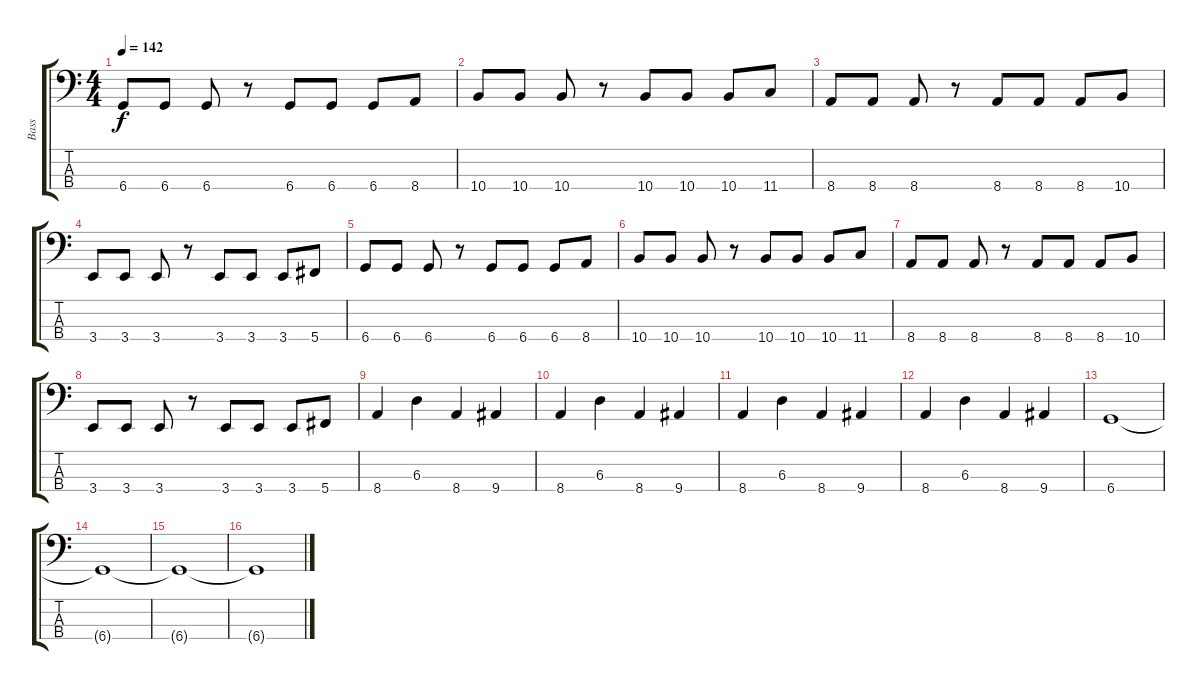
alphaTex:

\track ("Bass" "Bass") {instrument electricbasspick}
\staff {score tabs}
\tuning (Gb2 Db2 Ab1 Db1) {hide}
\ts (4 4)
\tempo 142
\clef f4
\ks c
6.4.8{dy f} 6.4.8 6.4.8 r.8 6.4.8 6.4.8 6.4.8 8.4.8 |
10.4.8 10.4.8 10.4.8 r.8 10.4.8 10.4.8 10.4.8 11.4.8 |
8.4.8 8.4.8 8.4.8 r.8 8.4.8 8.4.8 8.4.8 10.4.8 |
3.4.8 3.4.8 3.4.8 r.8 3.4.8 3.4.8 3.4.8 5.4.8 |
6.4.8 6.4.8 6.4.8 r.8 6.4.8 6.4.8 6.4.8 8.4.8 |
10.4.8 10.4.8 10.4.8 r.8 10.4.8 10.4.8 10.4.8 11.4.8 |
8.4.8 8.4.8 8.4.8 r.8 8.4.8 8.4.8 8.4.8 10.4.8 |
3.4.8 3.4.8 3.4.8 r.8 3.4.8 3.4.8 3.4.8 5.4.8 |
8.4.4 6.3.4 8.4.4 9.4.4 |
8.4.4 6.3.4 8.4.4 9.4.4 |
8.4.4 6.3.4 8.4.4 9.4.4 |
8.4.4 6.3.4 8.4.4 9.4.4 |
6.4.1 |
6.4{t}.1 |
6.4{t}.1 |
6.4{t}.1
